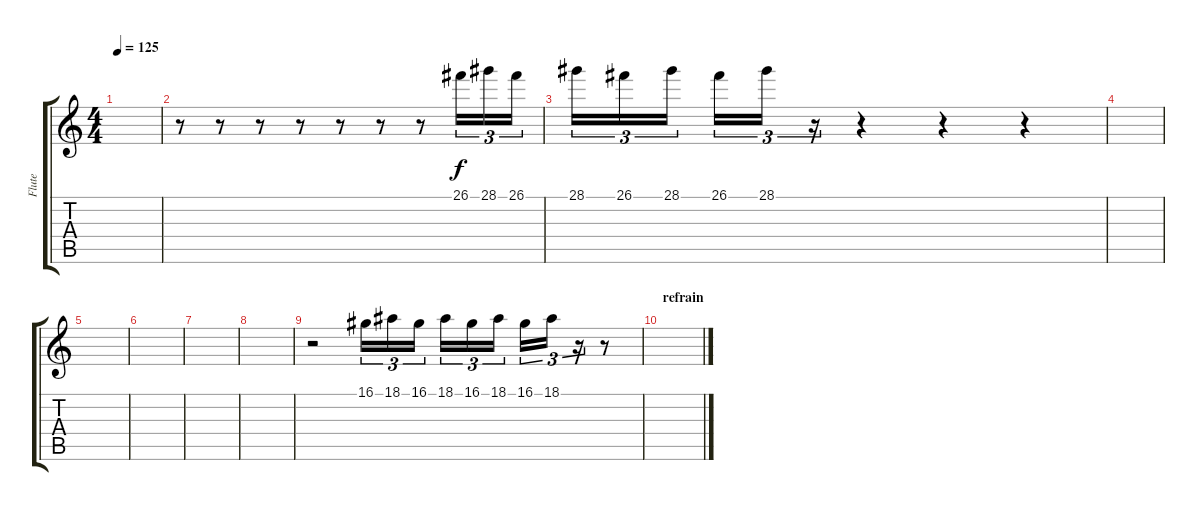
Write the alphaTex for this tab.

\track ("Flute" "Flute") {instrument flute}
\staff {score tabs}
\tuning (E4 B3 G3 D3 A2 E2) {hide}
\ts (4 4)
\tempo 125
\clef g2
\ks c
|
r.8 r.8 r.8 r.8 r.8 r.8 r.8 26.1.16{tu (3 2) volume 10} 28.1.16{tu (3 2)} 26.1.16{tu (3 2)} |
28.1.16{tu (3 2)} 26.1.16{tu (3 2)} 28.1.16{tu (3 2)} 26.1.16{tu (3 2)} 28.1.16{tu (3 2)} r.16{tu (3 2)} r.4 r.4 r.4 |
|
|
|
|
|
\section ("" "")
r.2 16.1.16{tu (3 2)} 18.1.16{tu (3 2)} 16.1.16{tu (3 2)} 18.1.16{tu (3 2)} 16.1.16{tu (3 2)} 18.1.16{tu (3 2)} 16.1.16{tu (3 2)} 18.1.16{tu (3 2)} r.16{tu (3 2)} r.8 |
\section ("" "refrain")
